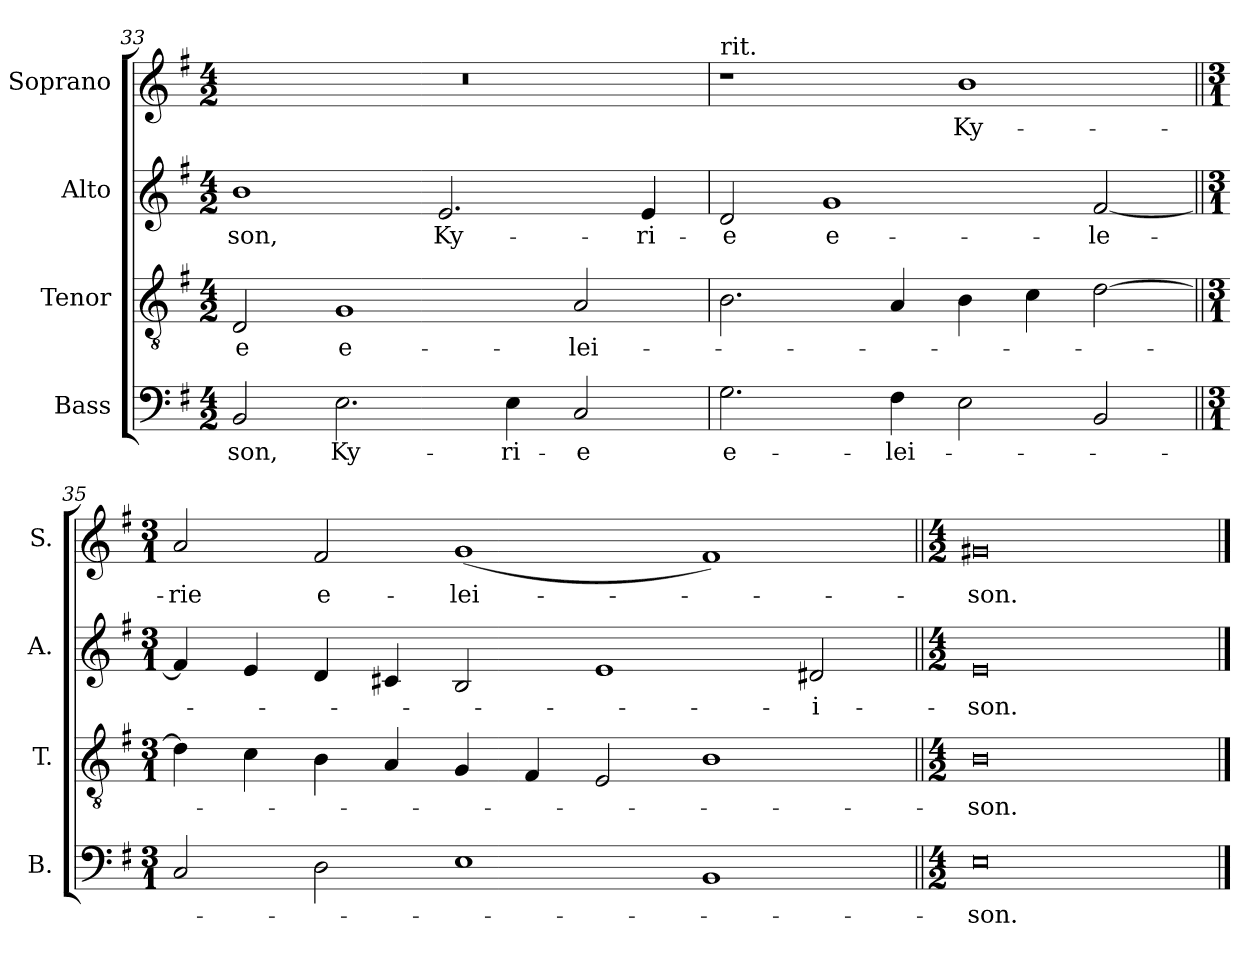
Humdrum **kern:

**kern	**text	**kern	**text	**kern	**text	**kern	**text
*part4	*part4	*part3	*part3	*part2	*part2	*part1	*part1
*staff4	*staff4	*staff3	*staff3	*staff2	*staff2	*staff1	*staff1
*I"Bass	*	*I"Tenor	*	*I"Alto	*	*I"Soprano	*
*I'B.	*	*I'T.	*	*I'A.	*	*I'S.	*
*clefF4	*	*clefGv2	*	*clefG2	*	*clefG2	*
*	*	*ITrd7c12	*	*	*	*	*
*k[f#]	*	*k[f#]	*	*k[f#]	*	*k[f#]	*
*G:	*	*G:	*	*G:	*	*G:	*
*M4/2	*	*M4/2	*	*M4/2	*	*M4/2	*
=33	=33	=33	=33	=33	=33	=33	=33
!	!LO:LY:b:color=#000000	!	!	!	!	!	!
!	!	!	!LO:LY:b:color=#000000	!	!	!	!
!	!	!	!	!	!LO:LY:b:color=#000000	!LO:N:vis=1	!
2BBi/	-son,	2DDi/	-e	1bi	-son,	0r	.
!	!LO:LY:b:color=#000000	!	!	!	!	!	!
!	!	!	!LO:LY:b:color=#000000	!	!	!	!
2.Ei\	Ky-	1GGi	e-	.	.	.	.
!	!	!	!	!	!LO:LY:b:color=#000000	!	!
.	.	.	.	2.ei/	Ky-	.	.
!	!LO:LY:b:color=#000000	!	!	!	!	!	!
4Ei\	-ri-	.	.	.	.	.	.
!	!LO:LY:b:color=#000000	!	!	!	!	!	!
!	!	!	!LO:LY:b:color=#000000	!	!	!	!
2Ci/	-e	2AAi/	-lei-	.	.	.	.
!	!	!	!	!	!LO:LY:b:color=#000000	!	!
.	.	.	.	4ei/	-ri-	.	.
=34	=34	=34	=34	=34	=34	=34	=34
!	!LO:LY:b:color=#000000	!	!	!	!	!	!
!	!	!	!	!	!	!LO:TX:t=rit.	!
!	!	!	!	!	!LO:LY:b:color=#000000	!	!
2.Gi\	e-	2.BBi\	.	2di/	-e	1r	.
!	!	!	!	!	!LO:LY:b:color=#000000	!	!
.	.	.	.	1gi	e-	.	.
!	!LO:LY:b:color=#000000	!	!	!	!	!	!
4F#i\	-lei-	4AAi/	.	.	.	.	.
!	!	!	!	!	!	!	!LO:LY:b:color=#000000
2Ei\	.	4BBi\	.	.	.	1bi	Ky-
.	.	4Ci\	.	.	.	.	.
!	!	!	!	!	!LO:LY:b:color=#000000	!	!
2BBi/	.	[2Di\	.	[2f#i/	-le-	.	.
=35||	=35||	=35||	=35||	=35||	=35||	=35||	=35||
*M3/1	*	*M3/1	*	*M3/1	*	*M3/1	*
!	!	!	!	!	!	!	!LO:LY:b:color=#000000
2Ci/	.	4Di\]	.	4f#i/]	.	2ai/	-rie
.	.	4Ci\	.	4ei/	.	.	.
!	!	!	!	!	!	!	!LO:LY:b:color=#000000
2Di\	.	4BBi\	.	4di/	.	2f#i/	e-
.	.	4AAi/	.	4c#Xi/	.	.	.
!	!	!	!	!	!	!	!LO:LY:b:color=#000000
1Ei	.	4GGi/	.	2Bi/	.	(1gi	-lei-
.	.	4FF#i/	.	.	.	.	.
.	.	2EEi/	.	1ei	.	.	.
1BBi	.	1BBi	.	.	.	1f#i)	.
!	!	!	!	!	!LO:LY:b:color=#000000	!	!
.	.	.	.	2d#Xi/	-i-	.	.
=36||	=36||	=36||	=36||	=36||	=36||	=36||	=36||
*M4/2	*	*M4/2	*	*M4/2	*	*M4/2	*
!	!LO:LY:b:color=#000000	!	!	!	!	!	!
!	!	!	!LO:LY:b:color=#000000	!	!	!	!
!	!	!	!	!	!LO:LY:b:color=#000000	!	!
!	!	!	!	!	!	!	!LO:LY:b:color=#000000
0Ei	-son.	0BBi	-son.	0ei	-son.	0g#Xi	-son.
==	==	==	==	==	==	==	==
*-	*-	*-	*-	*-	*-	*-	*-
